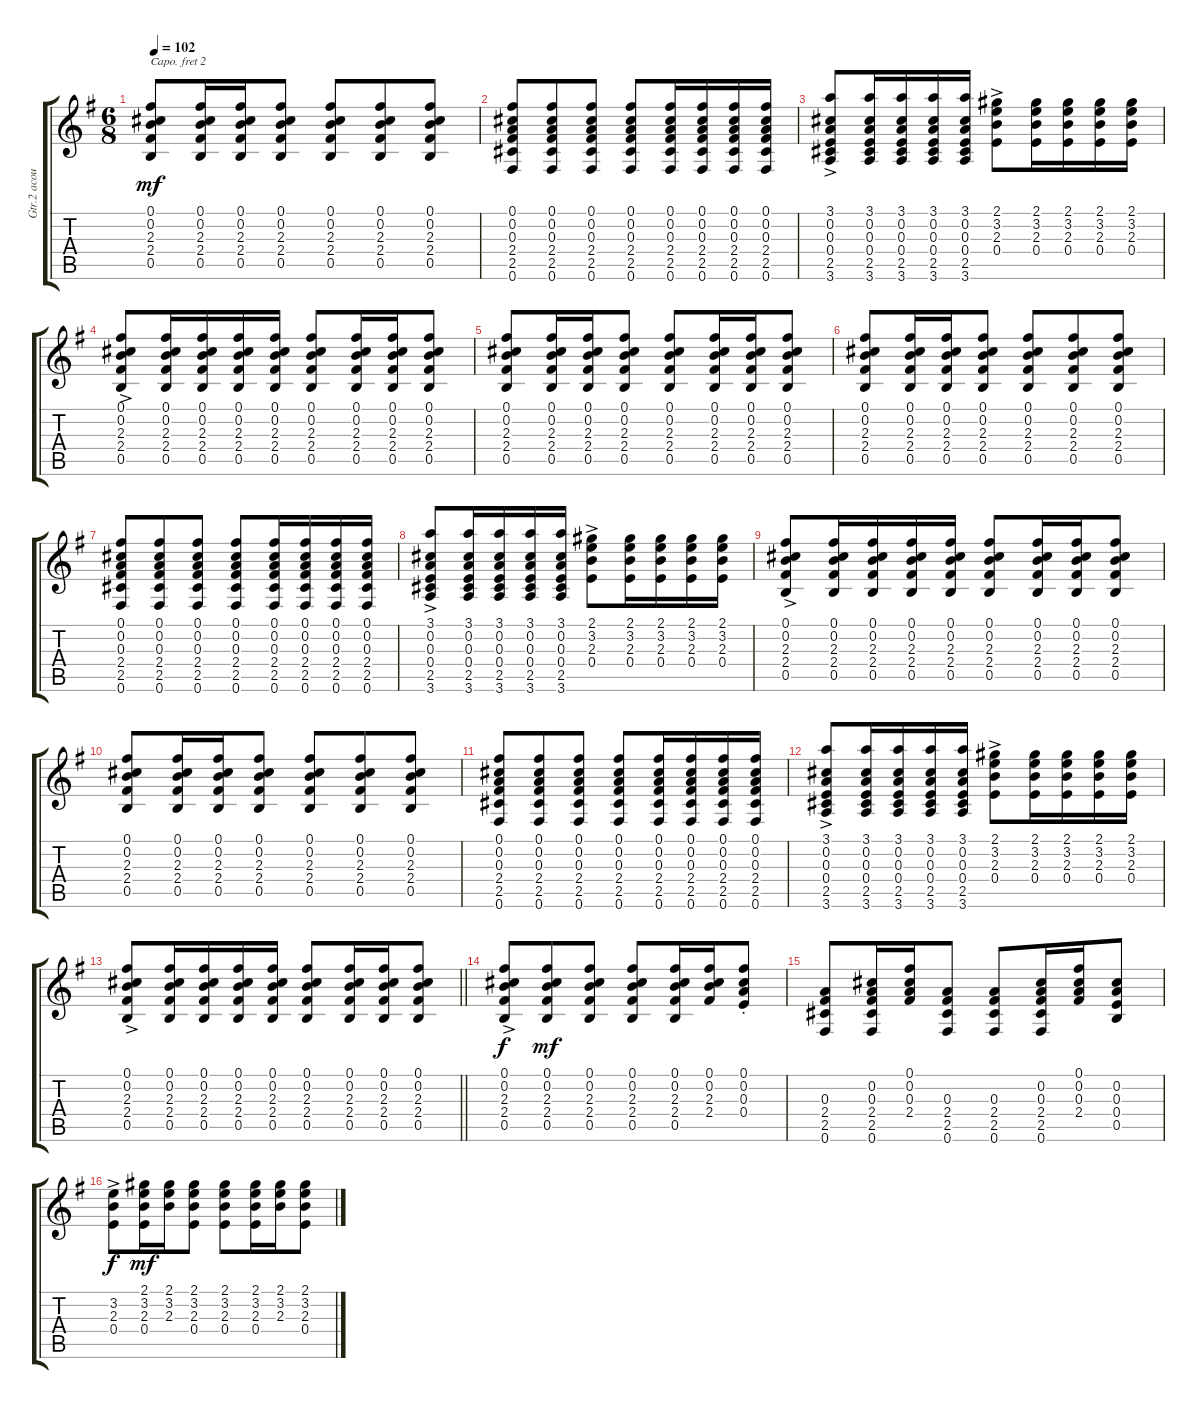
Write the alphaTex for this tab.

\track ("Gtr.2 acoustic" "Gtr.2 acou") {instrument acousticguitarsteel}
\staff {score tabs}
\capo 2
\tuning (E4 B3 G3 D3 A2 E2) {hide}
\ts (6 8)
\tempo 102
\clef g2
\ks g
(0.1 0.2 2.3 2.4 0.5).8{dy mf} (0.1 0.2 2.3 2.4 0.5).16 (0.1 0.2 2.3 2.4 0.5).16 (0.1 0.2 2.3 2.4 0.5).8 (0.1 0.2 2.3 2.4 0.5).8 (0.1 0.2 2.3 2.4 0.5).8 (0.1 0.2 2.3 2.4 0.5).8 |
(0.1 0.2 0.3 2.4 2.5 0.6).8 (0.1 0.2 0.3 2.4 2.5 0.6).8 (0.1 0.2 0.3 2.4 2.5 0.6).8 (0.1 0.2 0.3 2.4 2.5 0.6).8 (0.1 0.2 0.3 2.4 2.5 0.6).16 (0.1 0.2 0.3 2.4 2.5 0.6).16 (0.1 0.2 0.3 2.4 2.5 0.6).16 (0.1 0.2 0.3 2.4 2.5 0.6).16 |
(3.1{ac} 0.2{ac} 0.3{ac} 0.4{ac} 2.5{ac} 3.6{ac}).8 (3.1 0.2 0.3 0.4 2.5 3.6).16 (3.1 0.2 0.3 0.4 2.5 3.6).16 (3.1 0.2 0.3 0.4 2.5 3.6).16 (3.1 0.2 0.3 0.4 2.5 3.6).16 (2.1{ac} 3.2{ac} 2.3{ac} 0.4{ac}).8 (2.1 3.2 2.3 0.4).16 (2.1 3.2 2.3 0.4).16 (2.1 3.2 2.3 0.4).16 (2.1 3.2 2.3 0.4).16 |
(0.1{ac} 0.2{ac} 2.3{ac} 2.4{ac} 0.5{ac}).8 (0.1 0.2 2.3 2.4 0.5).16 (0.1 0.2 2.3 2.4 0.5).16 (0.1 0.2 2.3 2.4 0.5).16 (0.1 0.2 2.3 2.4 0.5).16 (0.1 0.2 2.3 2.4 0.5).8 (0.1 0.2 2.3 2.4 0.5).16 (0.1 0.2 2.3 2.4 0.5).16 (0.1 0.2 2.3 2.4 0.5).8 |
(0.1 0.2 2.3 2.4 0.5).8 (0.1 0.2 2.3 2.4 0.5).16 (0.1 0.2 2.3 2.4 0.5).16 (0.1 0.2 2.3 2.4 0.5).8 (0.1 0.2 2.3 2.4 0.5).8 (0.1 0.2 2.3 2.4 0.5).16 (0.1 0.2 2.3 2.4 0.5).16 (0.1 0.2 2.3 2.4 0.5).8 |
(0.1 0.2 2.3 2.4 0.5).8 (0.1 0.2 2.3 2.4 0.5).16 (0.1 0.2 2.3 2.4 0.5).16 (0.1 0.2 2.3 2.4 0.5).8 (0.1 0.2 2.3 2.4 0.5).8 (0.1 0.2 2.3 2.4 0.5).8 (0.1 0.2 2.3 2.4 0.5).8 |
(0.1 0.2 0.3 2.4 2.5 0.6).8 (0.1 0.2 0.3 2.4 2.5 0.6).8 (0.1 0.2 0.3 2.4 2.5 0.6).8 (0.1 0.2 0.3 2.4 2.5 0.6).8 (0.1 0.2 0.3 2.4 2.5 0.6).16 (0.1 0.2 0.3 2.4 2.5 0.6).16 (0.1 0.2 0.3 2.4 2.5 0.6).16 (0.1 0.2 0.3 2.4 2.5 0.6).16 |
(3.1{ac} 0.2{ac} 0.3{ac} 0.4{ac} 2.5{ac} 3.6{ac}).8 (3.1 0.2 0.3 0.4 2.5 3.6).16 (3.1 0.2 0.3 0.4 2.5 3.6).16 (3.1 0.2 0.3 0.4 2.5 3.6).16 (3.1 0.2 0.3 0.4 2.5 3.6).16 (2.1{ac} 3.2{ac} 2.3{ac} 0.4{ac}).8 (2.1 3.2 2.3 0.4).16 (2.1 3.2 2.3 0.4).16 (2.1 3.2 2.3 0.4).16 (2.1 3.2 2.3 0.4).16 |
(0.1{ac} 0.2{ac} 2.3{ac} 2.4{ac} 0.5{ac}).8 (0.1 0.2 2.3 2.4 0.5).16 (0.1 0.2 2.3 2.4 0.5).16 (0.1 0.2 2.3 2.4 0.5).16 (0.1 0.2 2.3 2.4 0.5).16 (0.1 0.2 2.3 2.4 0.5).8 (0.1 0.2 2.3 2.4 0.5).16 (0.1 0.2 2.3 2.4 0.5).16 (0.1 0.2 2.3 2.4 0.5).8 |
(0.1 0.2 2.3 2.4 0.5).8 (0.1 0.2 2.3 2.4 0.5).16 (0.1 0.2 2.3 2.4 0.5).16 (0.1 0.2 2.3 2.4 0.5).8 (0.1 0.2 2.3 2.4 0.5).8 (0.1 0.2 2.3 2.4 0.5).8 (0.1 0.2 2.3 2.4 0.5).8 |
(0.1 0.2 0.3 2.4 2.5 0.6).8 (0.1 0.2 0.3 2.4 2.5 0.6).8 (0.1 0.2 0.3 2.4 2.5 0.6).8 (0.1 0.2 0.3 2.4 2.5 0.6).8 (0.1 0.2 0.3 2.4 2.5 0.6).16 (0.1 0.2 0.3 2.4 2.5 0.6).16 (0.1 0.2 0.3 2.4 2.5 0.6).16 (0.1 0.2 0.3 2.4 2.5 0.6).16 |
(3.1{ac} 0.2{ac} 0.3{ac} 0.4{ac} 2.5{ac} 3.6{ac}).8 (3.1 0.2 0.3 0.4 2.5 3.6).16 (3.1 0.2 0.3 0.4 2.5 3.6).16 (3.1 0.2 0.3 0.4 2.5 3.6).16 (3.1 0.2 0.3 0.4 2.5 3.6).16 (2.1{ac} 3.2{ac} 2.3{ac} 0.4{ac}).8 (2.1 3.2 2.3 0.4).16 (2.1 3.2 2.3 0.4).16 (2.1 3.2 2.3 0.4).16 (2.1 3.2 2.3 0.4).16 |
\barLineRight lightlight
(0.1{ac} 0.2{ac} 2.3{ac} 2.4{ac} 0.5{ac}).8 (0.1 0.2 2.3 2.4 0.5).16 (0.1 0.2 2.3 2.4 0.5).16 (0.1 0.2 2.3 2.4 0.5).16 (0.1 0.2 2.3 2.4 0.5).16 (0.1 0.2 2.3 2.4 0.5).8 (0.1 0.2 2.3 2.4 0.5).16 (0.1 0.2 2.3 2.4 0.5).16 (0.1 0.2 2.3 2.4 0.5).8 |
(0.1{ac} 0.2{ac} 2.3{ac} 2.4{ac} 0.5{ac}).8{dy f} (0.1 0.2 2.3 2.4 0.5).8{dy mf} (0.1 0.2 2.3 2.4 0.5).8 (0.1 0.2 2.3 2.4 0.5).8 (0.1 0.2 2.3 2.4 0.5).16 (0.1 0.2 2.3 2.4).16 (0.1{st} 0.2{st} 0.3{st} 0.4{st}).8 |
(0.3 2.4 2.5 0.6).8 (0.2 0.3 2.4 2.5 0.6).16 (0.1 0.2 0.3 2.4).16 (0.3 2.4 2.5 0.6).8 (0.3 2.4 2.5 0.6).8 (0.2 0.3 2.4 2.5 0.6).16 (0.1 0.2 0.3 2.4).16 (0.2 0.3 0.4 0.5).8 |
(3.2{ac} 2.3{ac} 0.4{ac}).8{dy f} (2.1 3.2 2.3 0.4).16{dy mf} (2.1 3.2 2.3).16 (2.1 3.2 2.3 0.4).8 (2.1 3.2 2.3 0.4).8 (2.1 3.2 2.3 0.4).16 (2.1 3.2 2.3).16 (2.1 3.2 2.3 0.4).8
